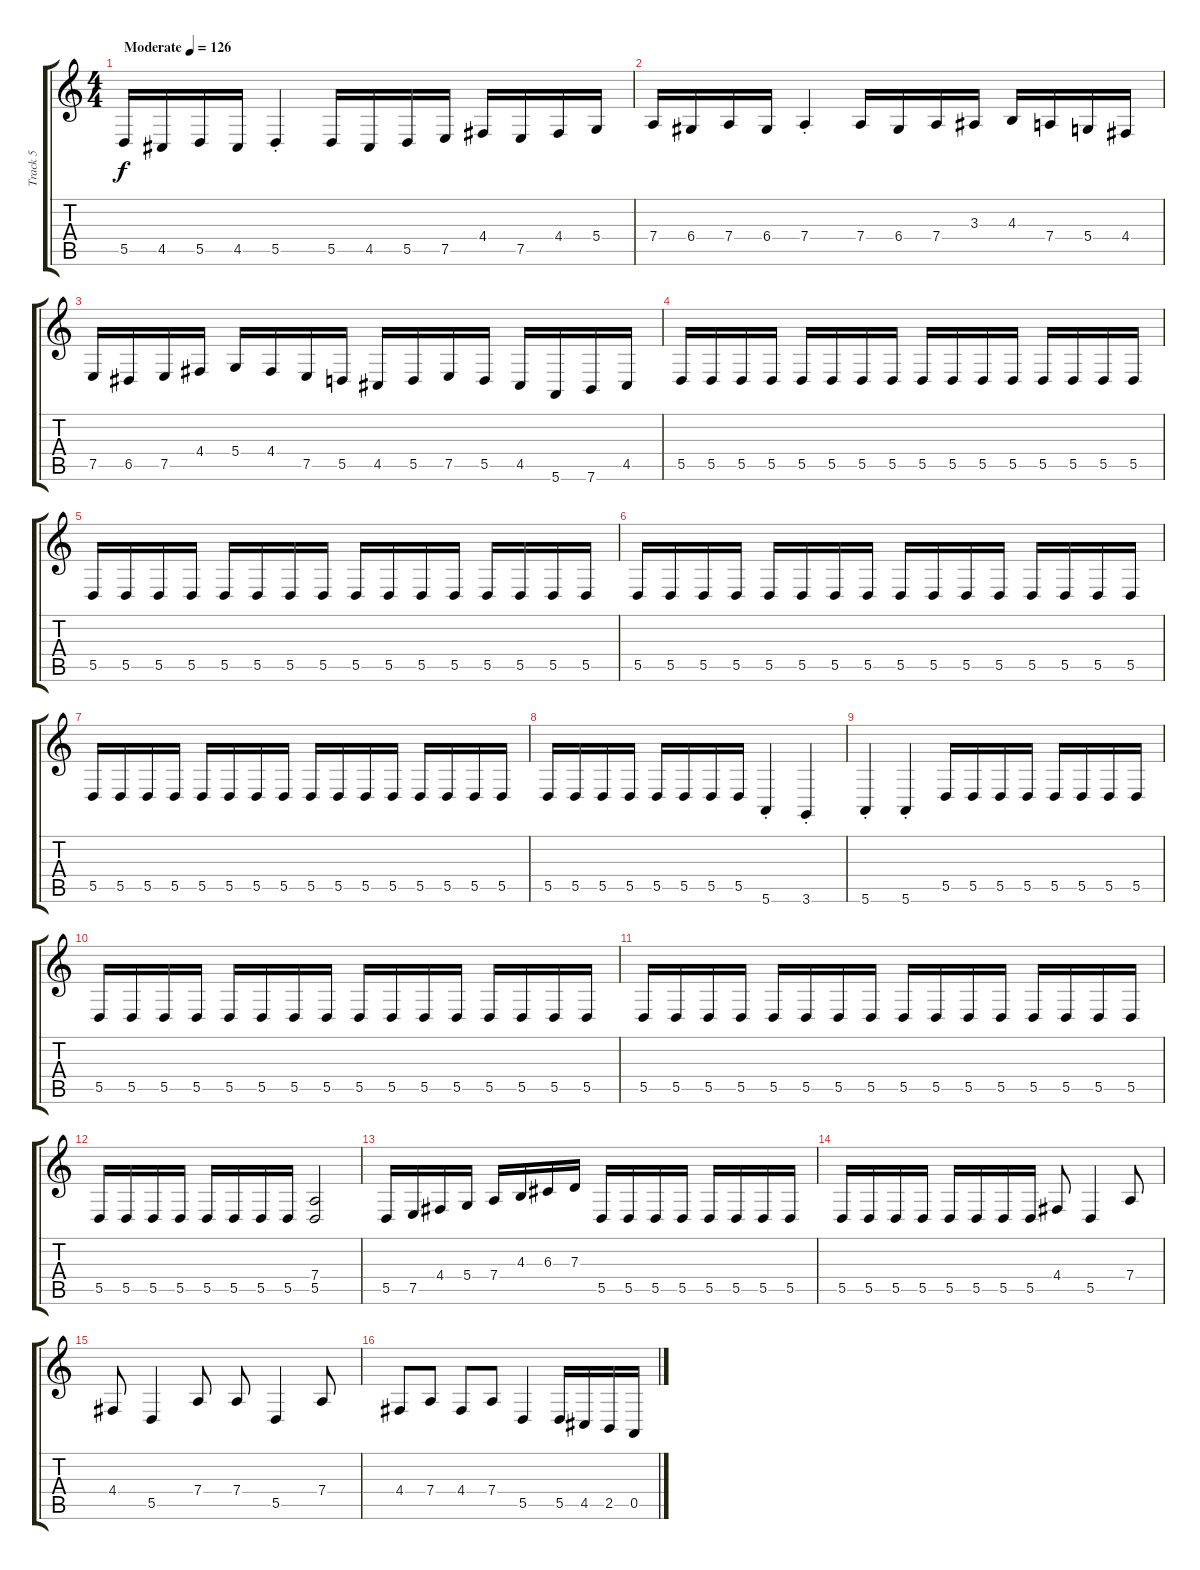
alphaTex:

\track ("Track 5" "Track 5") {instrument stringensemble1}
\staff {score tabs}
\tuning (E4 B3 G3 D3 A2 E2) {hide}
\ts (4 4)
\tempo (126 "Moderate")
\clef g2
\ks c
5.5.16{dy f instrument stringensemble1} 4.5.16 5.5.16 4.5.16 5.5{st}.4 5.5.16 4.5.16 5.5.16 7.5.16 4.4.16 7.5.16 4.4.16 5.4.16 |
7.4.16 6.4.16 7.4.16 6.4.16 7.4{st}.4 7.4.16 6.4.16 7.4.16 3.3.16 4.3.16 7.4.16 5.4.16 4.4.16 |
7.5.16 6.5.16 7.5.16 4.4.16 5.4.16 4.4.16 7.5.16 5.5.16 4.5.16 5.5.16 7.5.16 5.5.16 4.5.16 5.6.16 7.6.16 4.5.16 |
5.5.16 5.5.16 5.5.16 5.5.16 5.5.16 5.5.16 5.5.16 5.5.16 5.5.16 5.5.16 5.5.16 5.5.16 5.5.16 5.5.16 5.5.16 5.5.16 |
5.5.16 5.5.16 5.5.16 5.5.16 5.5.16 5.5.16 5.5.16 5.5.16 5.5.16 5.5.16 5.5.16 5.5.16 5.5.16 5.5.16 5.5.16 5.5.16 |
5.5.16 5.5.16 5.5.16 5.5.16 5.5.16 5.5.16 5.5.16 5.5.16 5.5.16 5.5.16 5.5.16 5.5.16 5.5.16 5.5.16 5.5.16 5.5.16 |
5.5.16 5.5.16 5.5.16 5.5.16 5.5.16 5.5.16 5.5.16 5.5.16 5.5.16 5.5.16 5.5.16 5.5.16 5.5.16 5.5.16 5.5.16 5.5.16 |
5.5.16 5.5.16 5.5.16 5.5.16 5.5.16 5.5.16 5.5.16 5.5.16 5.6{st}.4 3.6{st}.4 |
5.6{st}.4 5.6{st}.4 5.5.16 5.5.16 5.5.16 5.5.16 5.5.16 5.5.16 5.5.16 5.5.16 |
5.5.16 5.5.16 5.5.16 5.5.16 5.5.16 5.5.16 5.5.16 5.5.16 5.5.16 5.5.16 5.5.16 5.5.16 5.5.16 5.5.16 5.5.16 5.5.16 |
5.5.16 5.5.16 5.5.16 5.5.16 5.5.16 5.5.16 5.5.16 5.5.16 5.5.16 5.5.16 5.5.16 5.5.16 5.5.16 5.5.16 5.5.16 5.5.16 |
5.5.16 5.5.16 5.5.16 5.5.16 5.5.16 5.5.16 5.5.16 5.5.16 (7.4 5.5).2 |
5.5.16 7.5.16 4.4.16 5.4.16 7.4.16 4.3.16 6.3.16 7.3.16 5.5.16 5.5.16 5.5.16 5.5.16 5.5.16 5.5.16 5.5.16 5.5.16 |
5.5.16 5.5.16 5.5.16 5.5.16 5.5.16 5.5.16 5.5.16 5.5.16 4.4.8 5.5.4 7.4.8 |
4.4.8 5.5.4 7.4.8 7.4.8 5.5.4 7.4.8 |
4.4.8 7.4.8 4.4.8 7.4.8 5.5.4 5.5.16 4.5.16 2.5.16 0.5.16
